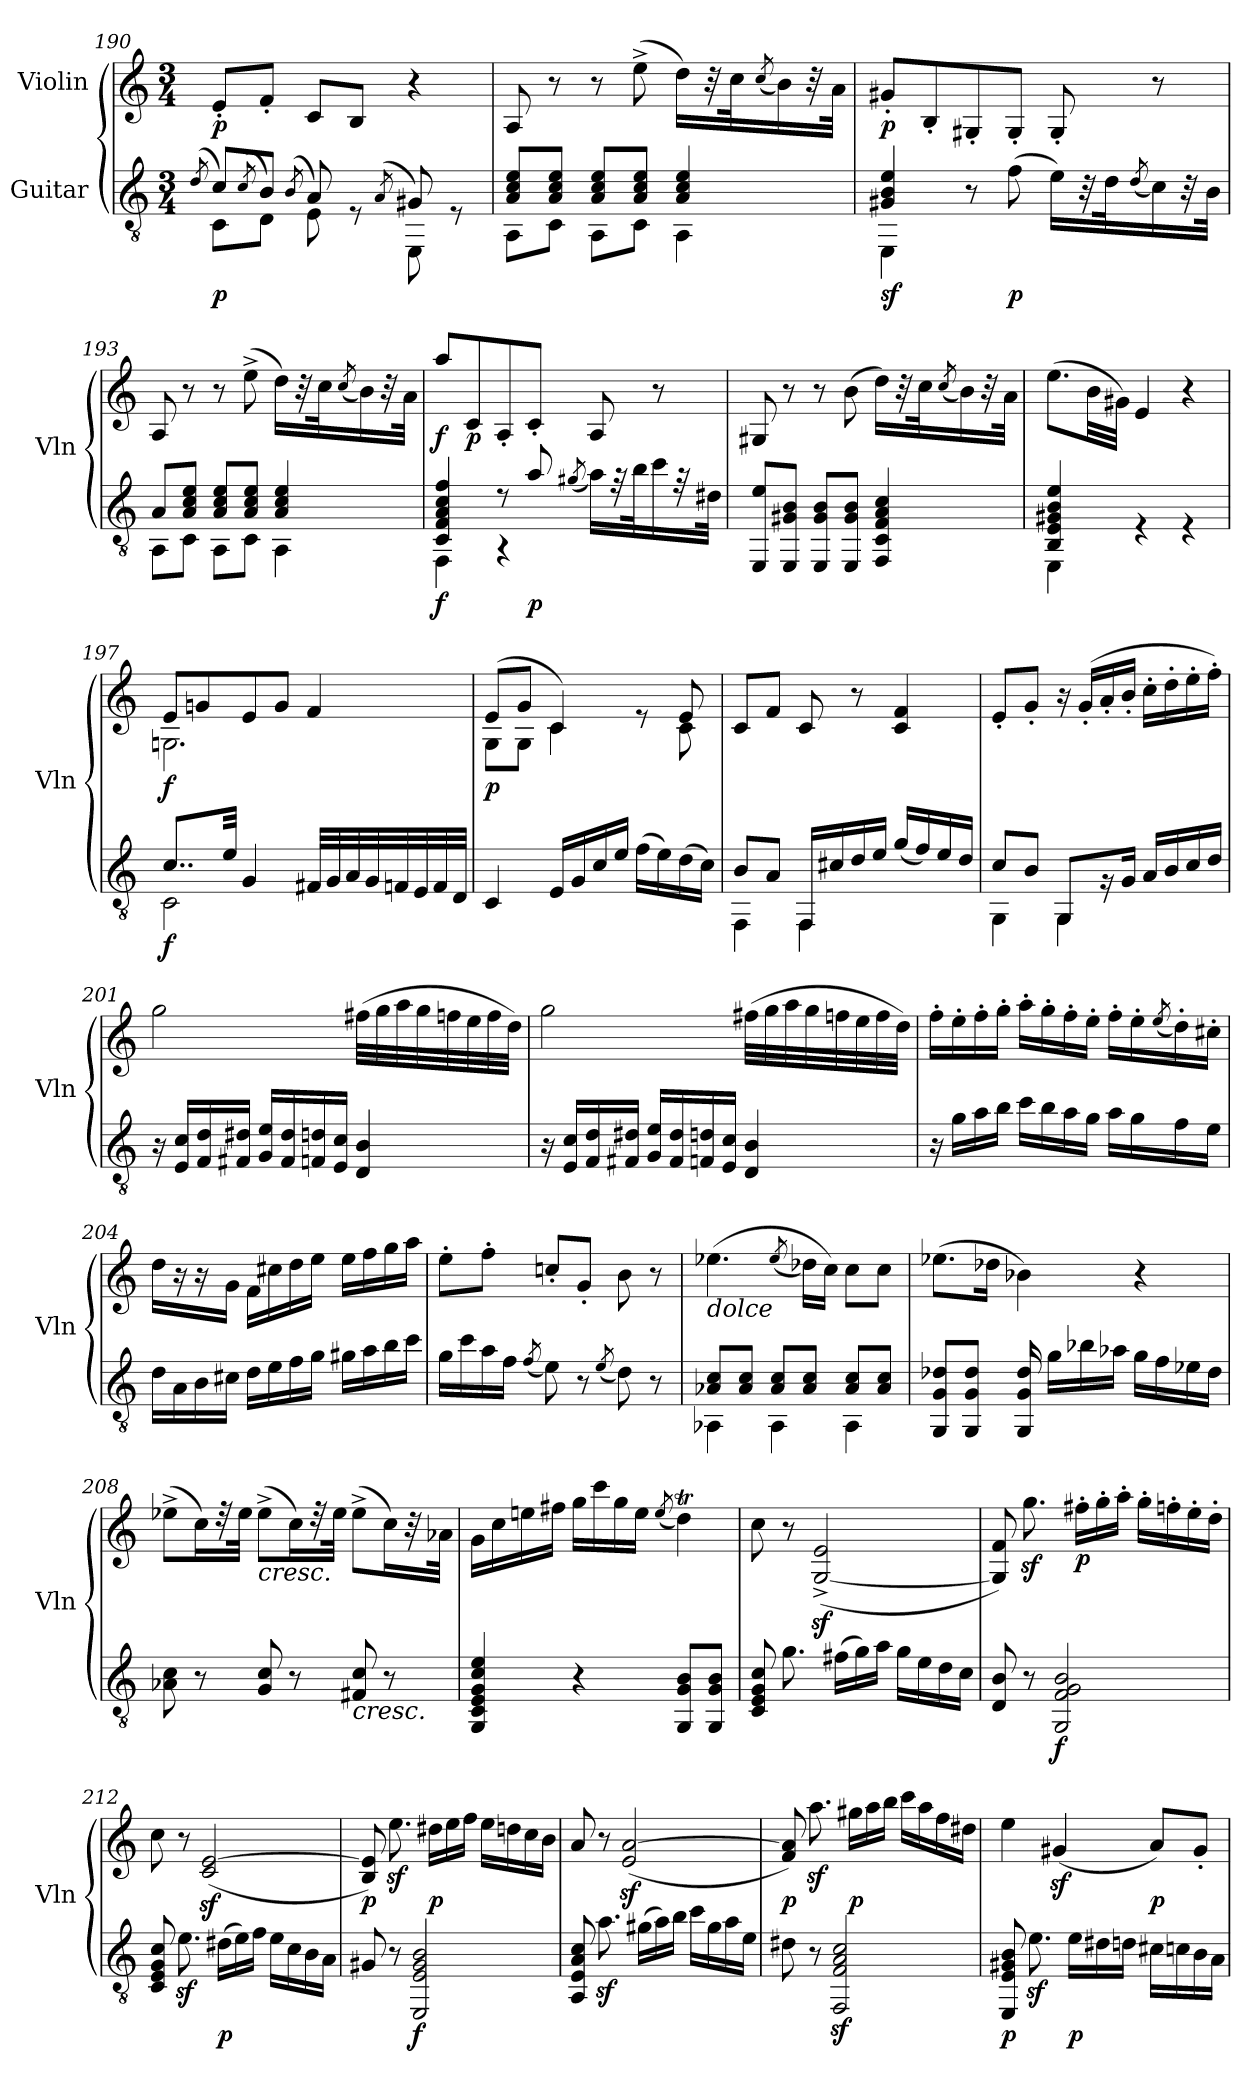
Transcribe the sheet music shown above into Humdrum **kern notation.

**kern	**dynam	**kern	**dynam
*part2	*part2	*part1	*part1
*staff2	*staff2	*staff1	*staff1
*I"Guitar	*	*I"Violin	*
*	*	*I'Vln	*
*clefGv2	*	*clefG2	*
*k[]	*	*k[]	*
*M3/4	*	*M3/4	*
=190	=190	=190	=190
(8qd/	.	.	.
*^	*	*	*
!	!	!LO:DY:b	!	!LO:DY:b
8c/L)	8C\L	p	8e'/L	p
(8qc/	.	.	.	.
8B/J)	8D\J	.	8f'/J	.
(8qB/	.	.	.	.
8A/)	8E\	.	8c/L	.
8rE	8ryy	.	8B/J	.
(8qA/	.	.	.	.
8G#X/)	8EE\	.	4r	.
8rE	8ryy	.	.	.
=191	=191	=191	=191	=191
8A/ 8c/ 8e/L	8AA\L	.	8A/	.
8A/ 8c/ 8e/J	8C\J	.	8r	.
8A/ 8c/ 8e/L	8AA\L	.	8r	.
8A/ 8c/ 8e/J	8C\J	.	(8ee^\	.
4A/ 4c/ 4e/	4AA\	.	16dd\LL)	.
.	.	.	32r	.
.	.	.	32cc\K	.
.	.	.	(8qcc/	.
.	.	.	16b\)	.
.	.	.	32r	.
.	.	.	32a\JJk	.
!!LO:LB:g=z
=192	=192	=192	=192	=192
!	!	!LO:DY:b	!	!LO:DY:b
4G#X/ 4B/ 4e/	4EE\	sf	8g#X'/L	p
.	.	.	8B'/	.
8r	2ryy	.	8G#X'/	.
!	!	!LO:DY:b	!	!
(>8f\	.	p	8G#'/J	.
16e\LL)	.	.	8G#'/	.
32r	.	.	.	.
32d\K	.	.	.	.
(8qd/	.	.	.	.
16c\)	.	.	8r	.
32r	.	.	.	.
32B\JJk	.	.	.	.
=193	=193	=193	=193	=193
8A/L	8AA\L	.	8A/	.
8A/ 8c/ 8e/J	8C\J	.	8r	.
8A/ 8c/ 8e/L	8AA\L	.	8r	.
8A/ 8c/ 8e/J	8C\J	.	(8ee^\	.
4A/ 4c/ 4e/	4AA\	.	16dd\LL)	.
.	.	.	32r	.
.	.	.	32cc\K	.
.	.	.	(8qcc/	.
.	.	.	16b\)	.
.	.	.	32r	.
.	.	.	32a\JJk	.
=194	=194	=194	=194	=194
!	!	!LO:DY:b	!	!LO:DY:b
4C/ 4F/ 4A/ 4c/ 4f/	4FF\	f	8aa/L	f
!	!	!	!	!LO:DY:b
.	.	.	8c/	p
8r	4r	.	8A'/	.
!	!	!LO:DY:b	!	!
8a/	.	p	8c'/J	.
(8qg#X/	.	.	.	.
16a\LL)	4ryy	.	8A/	.
32r	.	.	.	.
32b\K	.	.	.	.
16cc\	.	.	8r	.
32r	.	.	.	.
32d#X\JJk	.	.	.	.
*v	*v	*	*	*
=195	=195	=195	=195
8EE/ 8e/L	.	8G#X/	.
8EE/ 8G#X/ 8B/J	.	8r	.
8EE/ 8G#/ 8B/L	.	8r	.
8EE/ 8G#/ 8B/J	.	(8b\	.
4FF/ 4C/ 4F/ 4A/ 4c/	.	16dd\LL)	.
.	.	32r	.
.	.	32cc\K	.
.	.	(8qcc/	.
.	.	16b\)	.
.	.	32r	.
.	.	32a\JJk	.
=196	=196	=196	=196
*^	*	*	*
4BB/ 4E/ 4G#X/ 4B/ 4e/	4EE\	.	(8.ee\L	.
.	.	.	32b\LL	.
.	.	.	32g#X\JJJ)	.
4rE	2ryy	.	4e/	.
4rE	.	.	4r	.
!!LO:LB:g=z
=197	=197	=197	=197	=197
*	*	*	*^	*
!	!	!LO:DY:b	!	!	!LO:DY:b
8..c/L	2C\	f	8e/L	2.Gn\	f
.	.	.	8gn/	.	.
32e/Jkk	.	.	.	.	.
4G/	.	.	8e/	.	.
.	.	.	8g/J	.	.
32F#X/LLL	4ryy	.	4f/	.	.
32G/	.	.	.	.	.
32A/	.	.	.	.	.
32G/	.	.	.	.	.
32Fn/	.	.	.	.	.
32E/	.	.	.	.	.
32F/	.	.	.	.	.
32D/JJJ	.	.	.	.	.
*v	*v	*	*	*	*
=198	=198	=198	=198	=198
!	!	!	!	!LO:DY:b
4C/	.	(8e/L	8G\L	p
.	.	8g/J	8G\J	.
16E/LL	.	4c/)	4c\	.
16G/	.	.	.	.
16c/	.	.	.	.
16e/JJ	.	.	.	.
(16f\LL	.	8re	8ryy	.
16e\)	.	.	.	.
(16d\	.	8e/	8c\	.
16c\JJ)	.	.	.	.
*	*	*v	*v	*
=199	=199	=199	=199
*^	*	*	*
8B/L	4FF\	.	8c/L	.
8A/J	.	.	8f/J	.
16FF/LL	4FF\	.	8c/	.
16c#X/	.	.	.	.
16d/	.	.	8r	.
16e/JJ	.	.	.	.
(16g/LL	4ryy	.	4c/ 4f/	.
16f/)	.	.	.	.
16e/	.	.	.	.
16d/JJ	.	.	.	.
=200	=200	=200	=200	=200
8c/L	4GG\	.	8e'/L	.
8B/J	.	.	8g'/J	.
8GG/L	4GG\	.	16r	.
.	.	.	(16g'/LL	.
16rG	.	.	16a'/	.
16G/Jk	.	.	16b'/JJ	.
16A/LL	4ryy	.	16cc'\LL	.
16B/	.	.	16dd'\	.
16c/	.	.	16ee'\	.
16d/JJ	.	.	16ff'\JJ)	.
*v	*v	*	*	*
!!LO:LB:g=z
=201	=201	=201	=201
16r	.	2gg\	.
16E/ 16c/LL	.	.	.
16F/ 16d/	.	.	.
16F#X/ 16d#X/JJ	.	.	.
16G/ 16e/LL	.	.	.
16F#/ 16d#/	.	.	.
16Fn/ 16dn/	.	.	.
16E/ 16c/JJ	.	.	.
4D/ 4B/	.	(32ff#X\LLL	.
.	.	32gg\	.
.	.	32aa\	.
.	.	32gg\	.
.	.	32ffn\	.
.	.	32ee\	.
.	.	32ff\	.
.	.	32dd\JJJ)	.
=202	=202	=202	=202
16r	.	2gg\	.
16E/ 16c/LL	.	.	.
16F/ 16d/	.	.	.
16F#X/ 16d#X/JJ	.	.	.
16G/ 16e/LL	.	.	.
16F#/ 16d#/	.	.	.
16Fn/ 16dn/	.	.	.
16E/ 16c/JJ	.	.	.
4D/ 4B/	.	(32ff#X\LLL	.
.	.	32gg\	.
.	.	32aa\	.
.	.	32gg\	.
.	.	32ffn\	.
.	.	32ee\	.
.	.	32ff\	.
.	.	32dd\JJJ)	.
=203	=203	=203	=203
16r	.	16ff'\LL	.
16g\LL	.	16ee'\	.
16a\	.	16ff'\	.
16b\JJ	.	16gg'\JJ	.
16cc\LL	.	16aa'\LL	.
16b\	.	16gg'\	.
16a\	.	16ff'\	.
16g\JJ	.	16ee'\JJ	.
16a\LL	.	16ff'\LL	.
16g\	.	16ee'\	.
.	.	(8qee/	.
16f\	.	16dd'\)	.
16e\JJ	.	16cc#X'\JJ	.
!!LO:LB:g=z
=204	=204	=204	=204
16d\LL	.	16dd\LL	.
16A\	.	16r	.
16B\	.	16r	.
16c#X\JJ	.	16g\JJ	.
16d\LL	.	16f\LL	.
16e\	.	16cc#X\	.
16f\	.	16dd\	.
16g\JJ	.	16ee\JJ	.
16g#X\LL	.	16ee\LL	.
16a\	.	16ff\	.
16b\	.	16gg\	.
16cc\JJ	.	16aa\JJ	.
=205	=205	=205	=205
16g\LL	.	8ee'\L	.
16cc\	.	.	.
16a\	.	8ff'\J	.
16f\JJ	.	.	.
(8qf/	.	.	.
8e\)	.	8ccn'/L	.
8r	.	8g'/J	.
(8qe/	.	.	.
8d\)	.	8b\	.
8r	.	8r	.
=206	=206	=206	=206
*^	*	*	*
!	!	!	!LO:TX:b:i:t=dolce	!
8A-X/ 8c/L	4AA-X\	.	(4.ee-X\	.
8A-/ 8c/J	.	.	.	.
8A-/ 8c/L	4AA-\	.	.	.
.	.	.	(8qee-/	.
8A-/ 8c/J	.	.	16dd-X\LL)	.
.	.	.	16cc\JJ)	.
8A-/ 8c/L	4AA-\	.	8cc\L	.
8A-/ 8c/J	.	.	8cc\J	.
*v	*v	*	*	*
=207	=207	=207	=207
8GG/ 8G/ 8d-X/L	.	(8.ee-X\L	.
8GG/ 8G/ 8d-/J	.	.	.
.	.	16dd-X\Jk	.
16GG/ 16G/ 16d-/	.	4b-X\)	.
16g\LL	.	.	.
16b-X\	.	.	.
16a-X\JJ	.	.	.
16g\LL	.	4r	.
16f\	.	.	.
16e-X\	.	.	.
16d-\JJ	.	.	.
!!LO:LB:g=z
=208	=208	=208	=208
8A-X\ 8c\	.	(8ee-X^\L	.
8r	.	16cc\L)	.
.	.	32r	.
.	.	32ee-\JJk	.
!	!	!LO:TX:b:i:t=cresc.	!
8G/ 8c/	.	(8ee-^\L	.
8r	.	16cc\L)	.
.	.	32r	.
.	.	32ee-\JJk	.
!LO:TX:b:i:t=cresc.	!	!	!
8F#X/ 8c/	.	(8ee-^\L	.
8r	.	16cc\L)	.
.	.	32r	.
.	.	32a-X\JJk	.
=209	=209	=209	=209
4GG/ 4C/ 4E/ 4G/ 4c/ 4e/	.	16g\LL	.
.	.	16cc\	.
.	.	16een\	.
.	.	16ff#X\JJ	.
4r	.	16gg\LL	.
.	.	16ccc\	.
.	.	16gg\	.
.	.	16ee\JJ	.
.	.	(8qee/	.
8GG/ 8G/ 8B/L	.	4ddT\)	.
8GG/ 8G/ 8B/J	.	.	.
=210	=210	=210	=210
8C/ 8E/ 8G/ 8c/	.	8cc\	.
8.g\	.	8r	.
.	.	([2G/z<^ 2e/z<^	.
(16f#X\LL	.	.	.
16g\)	.	.	.
16a\JJ	.	.	.
16g\LL	.	.	.
16e\	.	.	.
16d\	.	.	.
16c\JJ	.	.	.
=211	=211	=211	=211
8D/ 8B/	.	8G/] 8f/)	.
8r	.	8.ggz<\	.
!	!LO:DY:b	!	!
2GG/ 2F/ 2G/ 2B/	f	.	.
!	!	!	!LO:DY:b
.	.	16ff#X'\LL	p
.	.	16gg'\	.
.	.	16aa'\JJ	.
.	.	16gg'\LL	.
.	.	16ffn'\	.
.	.	16ee'\	.
.	.	16dd'\JJ	.
!!LO:PB:g=z
=212	=212	=212	=212
8C/ 8E/ 8G/ 8c/	.	8cc\	.
8.ez<\	.	8r	.
.	.	(2c/z< [2e/z<	.
!	!LO:DY:b	!	!
(16d#X\LL	p	.	.
16e\)	.	.	.
16f\JJ	.	.	.
16e\LL	.	.	.
16c\	.	.	.
16B\	.	.	.
16A\JJ	.	.	.
=213	=213	=213	=213
!	!	!	!LO:DY:b
8G#X/	.	8B/ 8e/])	p
8r	.	8.eez<\	.
!	!LO:DY:b	!	!
2EE/ 2E/ 2G#/ 2B/	f	.	.
!	!	!	!LO:DY:b
.	.	16dd#X\LL	p
.	.	16ee\	.
.	.	16ff\JJ	.
.	.	16ee\LL	.
.	.	16ddn\	.
.	.	16cc\	.
.	.	16b\JJ	.
=214	=214	=214	=214
8AA/ 8E/ 8A/ 8c/	.	8a/	.
8.az<\	.	8r	.
.	.	(2e/z< [2a/z<	.
(16g#X\LL	.	.	.
16a\)	.	.	.
16b\JJ	.	.	.
16cc\LL	.	.	.
16g#\	.	.	.
16a\	.	.	.
16e\JJ	.	.	.
=215	=215	=215	=215
!	!	!	!LO:DY:b
8d#X\	.	8f/ 8a/])	p
8r	.	8.aaz<\	.
2FF/z< 2F/z< 2A/z< 2c/z<	.	.	.
!	!	!	!LO:DY:b
.	.	16gg#X\LL	p
.	.	16aa\	.
.	.	16bb\JJ	.
.	.	16ccc\LL	.
.	.	16aa\	.
.	.	16ff\	.
.	.	16dd#X\JJ	.
!!LO:LB:g=z
=216	=216	=216	=216
!	!LO:DY:b	!	!
8EE/ 8E/ 8G#X/ 8B/	p	4ee\	.
8.ez<\	.	.	.
.	.	(4g#Xz</	.
!	!LO:DY:b	!	!
16e\LL	p	.	.
16d#X\	.	.	.
16dn\JJ	.	.	.
!	!	!	!LO:DY:b
16c#X\LL	.	8a/L)	p
16cn\	.	.	.
16B\	.	8g#'/J	.
16A\JJ	.	.	.
=	=	=	=
*-	*-	*-	*-
